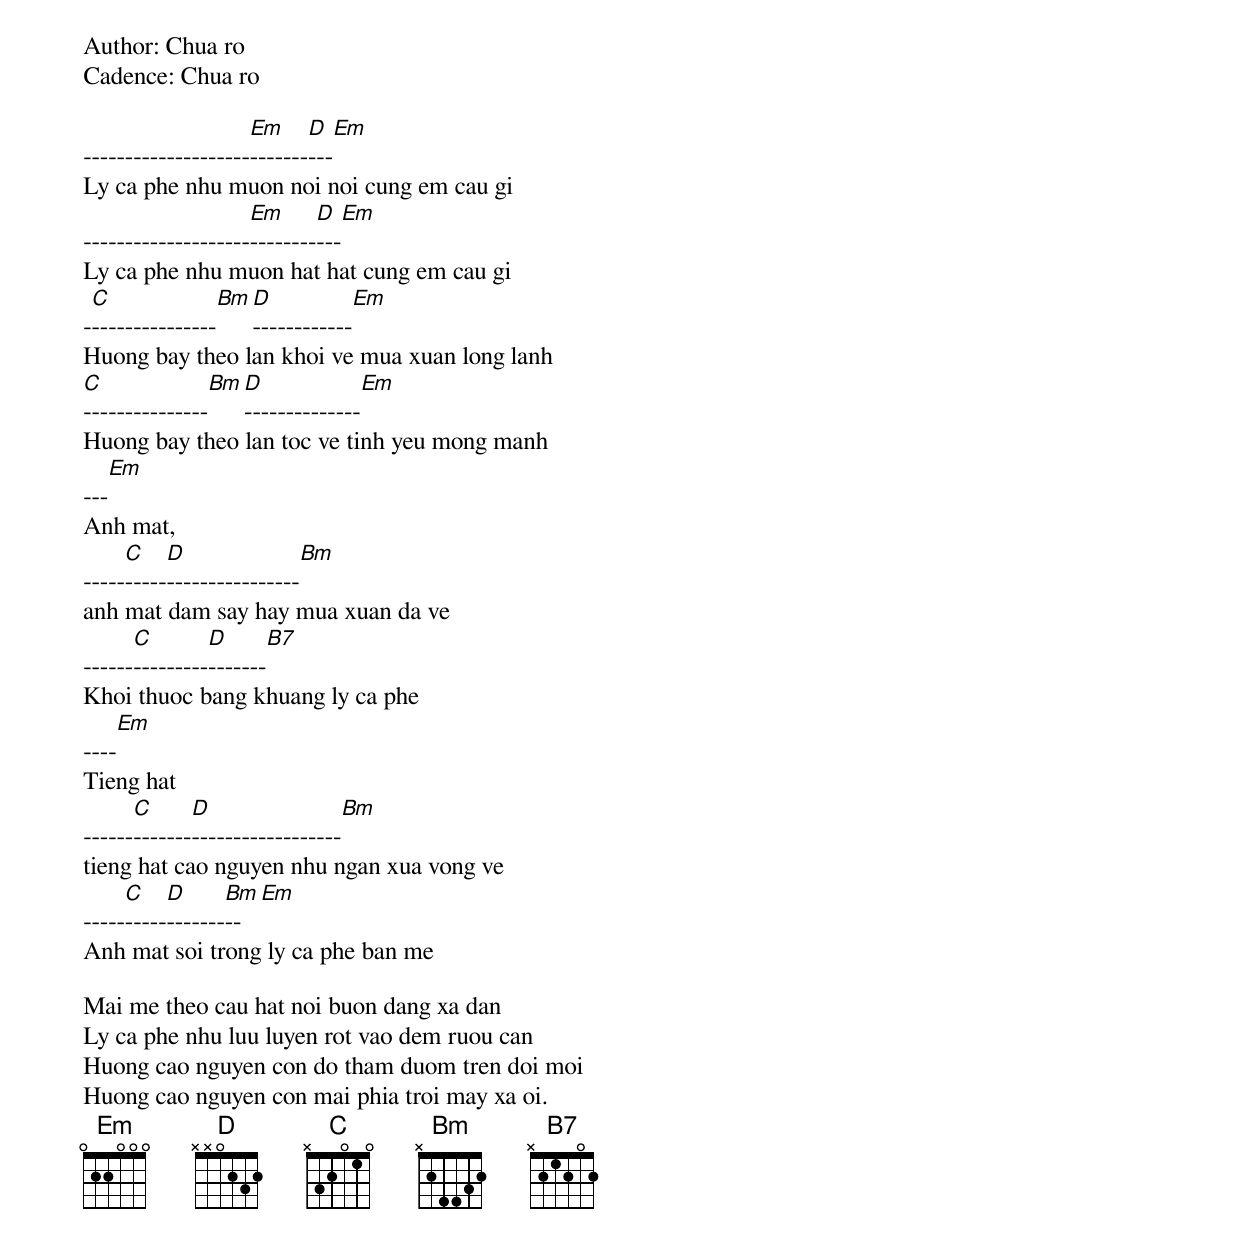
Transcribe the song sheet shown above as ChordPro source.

Author: Chua ro
Cadence: Chua ro

--------------------[Em]-------[D]---[Em]
Ly ca phe nhu muon noi noi cung em cau gi
--------------------[Em]--------[D]---[Em]
Ly ca phe nhu muon hat hat cung em cau gi
-[C]---------------[Bm][D]------------[Em]
Huong bay theo lan khoi ve mua xuan long lanh
[C]---------------[Bm][D]--------------[Em]
Huong bay theo lan toc ve tinh yeu mong manh
---[Em]
Anh mat,
-----[C]-----[D]----------------[Bm]
anh mat dam say hay mua xuan da ve
------[C]---------[D]-------[B7]
Khoi thuoc bang khuang ly ca phe
----[Em]
Tieng hat
------[C]-------[D]------------------[Bm]
tieng hat cao nguyen nhu ngan xua vong ve
-----[C]-----[D]-------[Bm]--[Em]
Anh mat soi trong ly ca phe ban me

Mai me theo cau hat noi buon dang xa dan
Ly ca phe nhu luu luyen rot vao dem ruou can
Huong cao nguyen con do tham duom tren doi moi
Huong cao nguyen con mai phia troi may xa oi.
